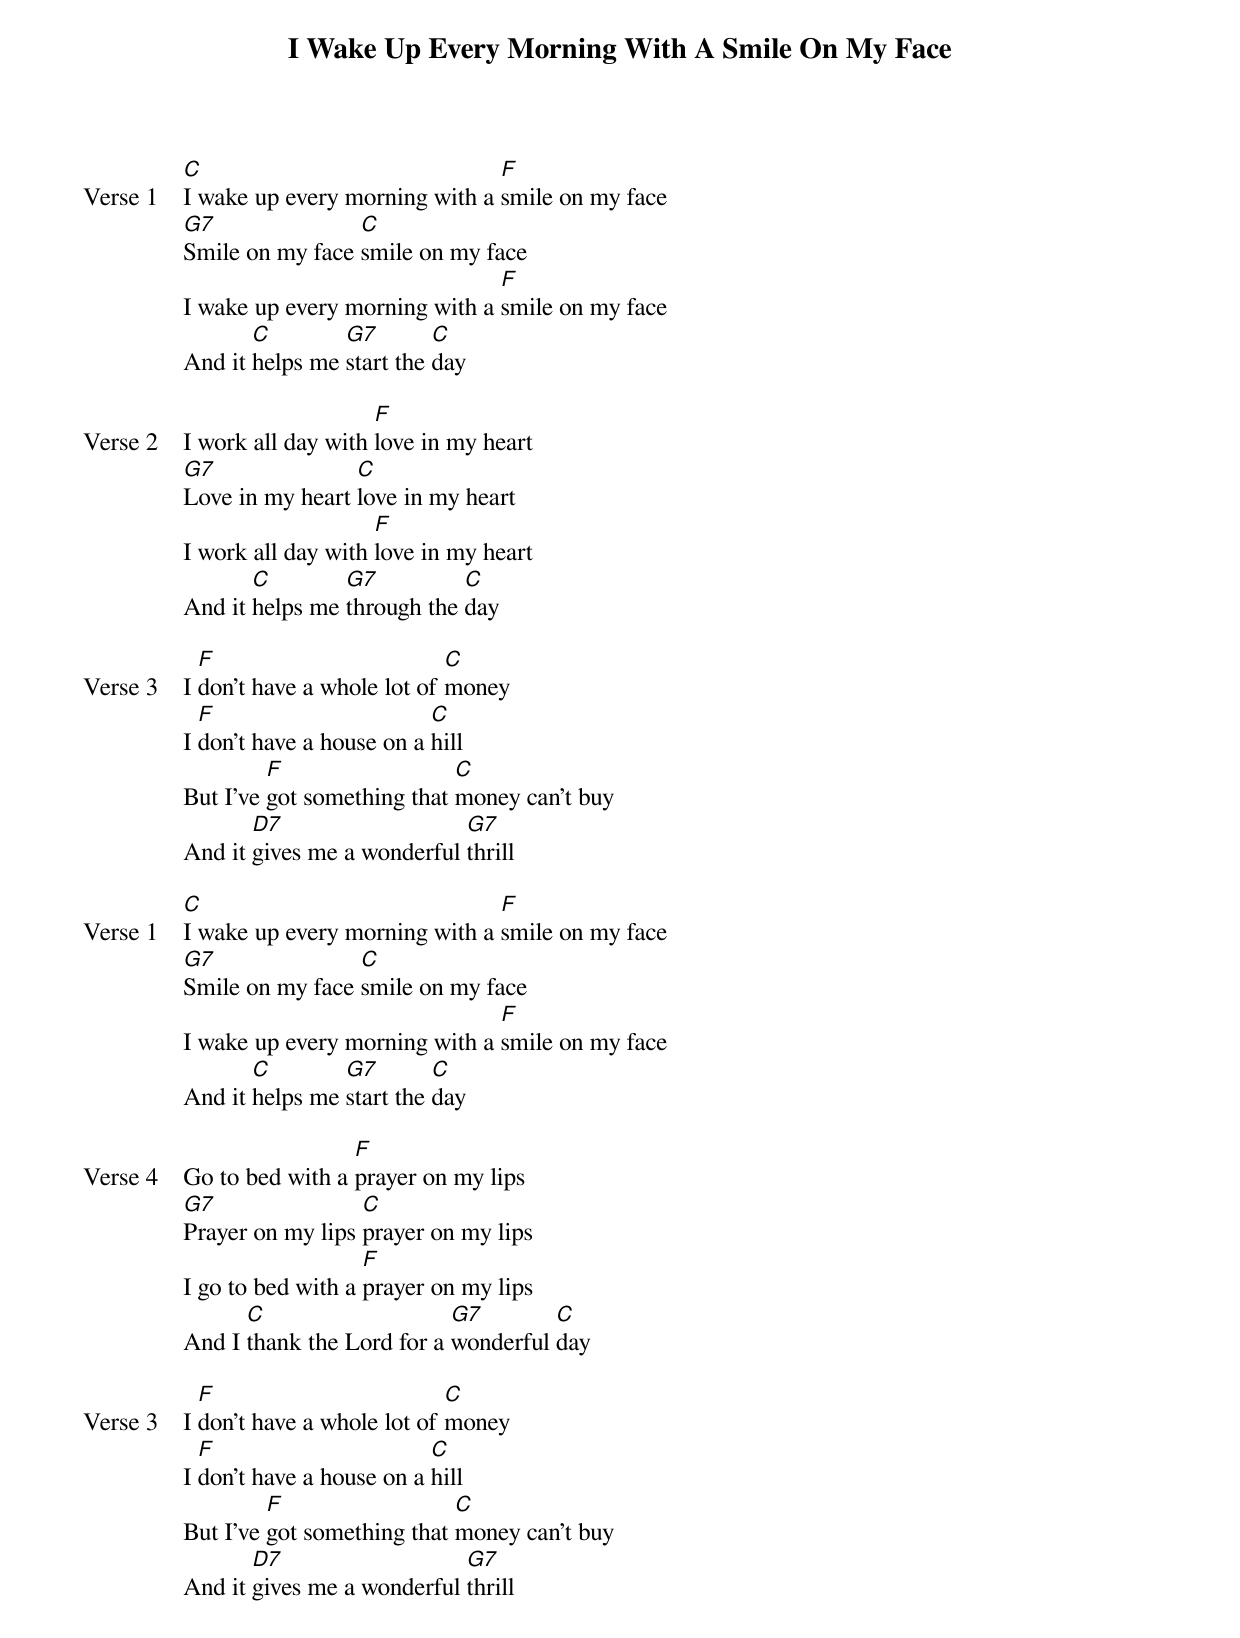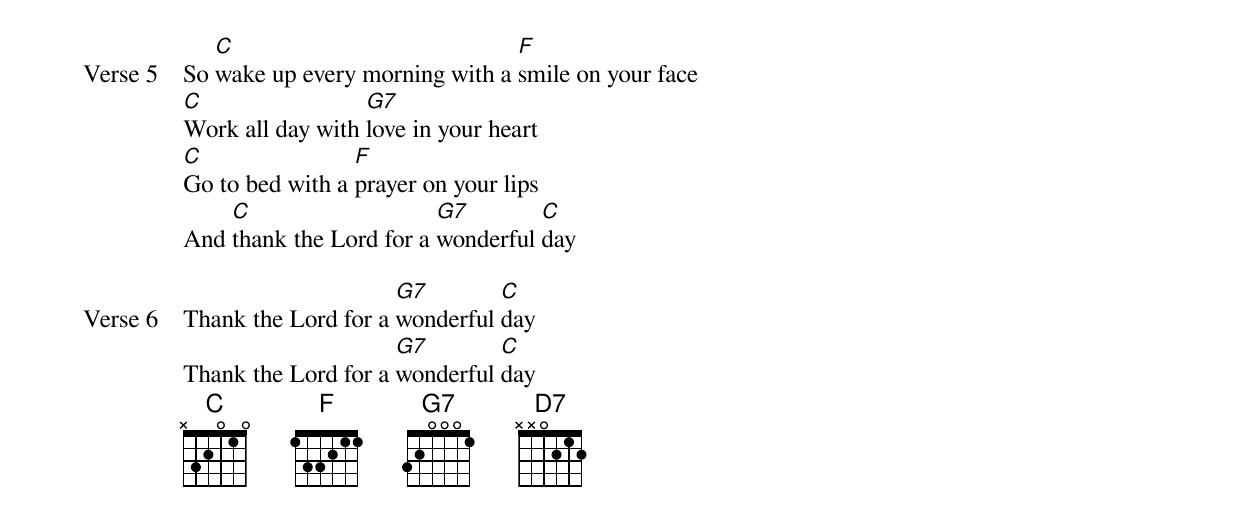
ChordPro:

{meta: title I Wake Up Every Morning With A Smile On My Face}
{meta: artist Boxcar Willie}
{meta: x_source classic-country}
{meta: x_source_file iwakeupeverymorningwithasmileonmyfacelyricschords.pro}
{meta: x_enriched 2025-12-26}

{start_of_verse: Verse 1}
[C]I wake up every morning with a [F]smile on my face
[G7]Smile on my face [C]smile on my face
I wake up every morning with a [F]smile on my face
And it [C]helps me [G7]start the [C]day
{end_of_verse}

{start_of_verse: Verse 2}
I work all day with [F]love in my heart
[G7]Love in my heart [C]love in my heart
I work all day with [F]love in my heart
And it [C]helps me [G7]through the [C]day
{end_of_verse}

{start_of_verse: Verse 3}
I [F]don’t have a whole lot of [C]money
I [F]don’t have a house on a [C]hill
But I’ve [F]got something that [C]money can’t buy
And it [D7]gives me a wonderful [G7]thrill
{end_of_verse}

{start_of_verse: Verse 1}
[C]I wake up every morning with a [F]smile on my face
[G7]Smile on my face [C]smile on my face
I wake up every morning with a [F]smile on my face
And it [C]helps me [G7]start the [C]day
{end_of_verse}

{start_of_verse: Verse 4}
Go to bed with a [F]prayer on my lips
[G7]Prayer on my lips [C]prayer on my lips
I go to bed with a [F]prayer on my lips
And I [C]thank the Lord for a [G7]wonderful [C]day
{end_of_verse}

{start_of_verse: Verse 3}
I [F]don’t have a whole lot of [C]money
I [F]don’t have a house on a [C]hill
But I’ve [F]got something that [C]money can’t buy
And it [D7]gives me a wonderful [G7]thrill
{end_of_verse}

{start_of_verse: Verse 5}
So [C]wake up every morning with a [F]smile on your face
[C]Work all day with [G7]love in your heart
[C]Go to bed with a [F]prayer on your lips
And [C]thank the Lord for a [G7]wonderful [C]day
{end_of_verse}

{start_of_verse: Verse 6}
Thank the Lord for a [G7]wonderful [C]day
Thank the Lord for a [G7]wonderful [C]day
{end_of_verse}
